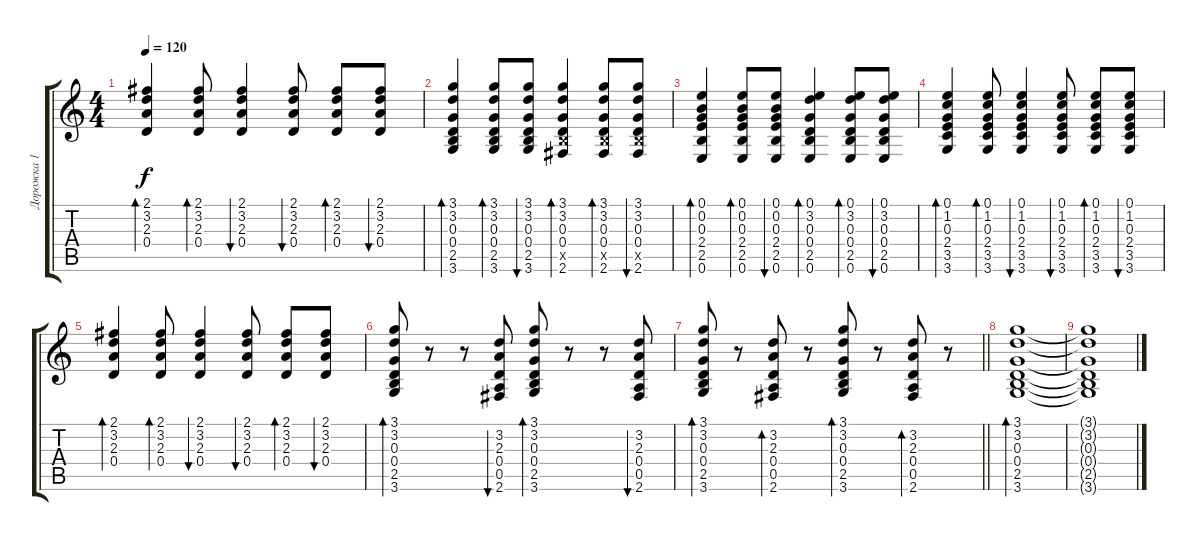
\track ("Дорожка 1" "Дорожка 1") {instrument acousticguitarsteel}
\staff {score tabs}
\tuning (E4 B3 G3 D3 A2 E2) {hide}
\ts (4 4)
\tempo 120
\clef g2
\ks c
(2.1 3.2 2.3 0.4).4{bd 60 dy f} (2.1 3.2 2.3 0.4).8{bd 60} (2.1 3.2 2.3 0.4).4{bu 60} (2.1 3.2 2.3 0.4).8{bu 60} (2.1 3.2 2.3 0.4).8{bd 60} (2.1 3.2 2.3 0.4).8{bu 60} |
(3.1 3.2 0.3 0.4 2.5 3.6).4{bd 60} (3.1 3.2 0.3 0.4 2.5 3.6).8{bd 60} (3.1 3.2 0.3 0.4 2.5 3.6).8{bu 60} (3.1 3.2 0.3 0.4 2.5{x} 2.6).4{bd 60} (3.1 3.2 0.3 0.4 2.5{x} 2.6).8{bd 60} (3.1 3.2 0.3 0.4 2.5{x} 2.6).8{bu 60} |
(0.1 0.2 0.3 2.4 2.5 0.6).4{bd 60} (0.1 0.2 0.3 2.4 2.5 0.6).8{bd 60} (0.1 0.2 0.3 2.4 2.5 0.6).8{bu 60} (0.1 3.2 0.3 0.4 2.5 0.6).4{bd 60} (0.1 3.2 0.3 0.4 2.5 0.6).8{bd 60} (0.1 3.2 0.3 0.4 2.5 0.6).8{bu 60} |
(0.1 1.2 0.3 2.4 3.5 3.6).4{bd 60} (0.1 1.2 0.3 2.4 3.5 3.6).8{bd 60} (0.1 1.2 0.3 2.4 3.5 3.6).4{bu 60} (0.1 1.2 0.3 2.4 3.5 3.6).8{bu 60} (0.1 1.2 0.3 2.4 3.5 3.6).8{bd 60} (0.1 1.2 0.3 2.4 3.5 3.6).8{bu 60} |
(2.1 3.2 2.3 0.4).4{bd 60} (2.1 3.2 2.3 0.4).8{bd 60} (2.1 3.2 2.3 0.4).4{bu 60} (2.1 3.2 2.3 0.4).8{bu 60} (2.1 3.2 2.3 0.4).8{bd 60} (2.1 3.2 2.3 0.4).8{bu 60} |
(3.1 3.2 0.3 0.4 2.5 3.6).8{bd 60} r.8 r.8 (3.2 2.3 0.4 0.5 2.6).8{bu 60} (3.1 3.2 0.3 0.4 2.5 3.6).8{bd 60} r.8 r.8 (3.2 2.3 0.4 0.5 2.6).8{bu 60} |
\barLineRight lightlight
(3.1 3.2 0.3 0.4 2.5 3.6).8{bd 60} r.8 (3.2 2.3 0.4 0.5 2.6).8{bd 60} r.8 (3.1 3.2 0.3 0.4 2.5 3.6).8{bd 60} r.8 (3.2 2.3 0.4 0.5 2.6).8{bd 60} r.8 |
(3.1 3.2 0.3 0.4 2.5 3.6).1{bd 60} |
(3.1{t} 3.2{t} 0.3{t} 0.4{t} 2.5{t} 3.6{t}).1
